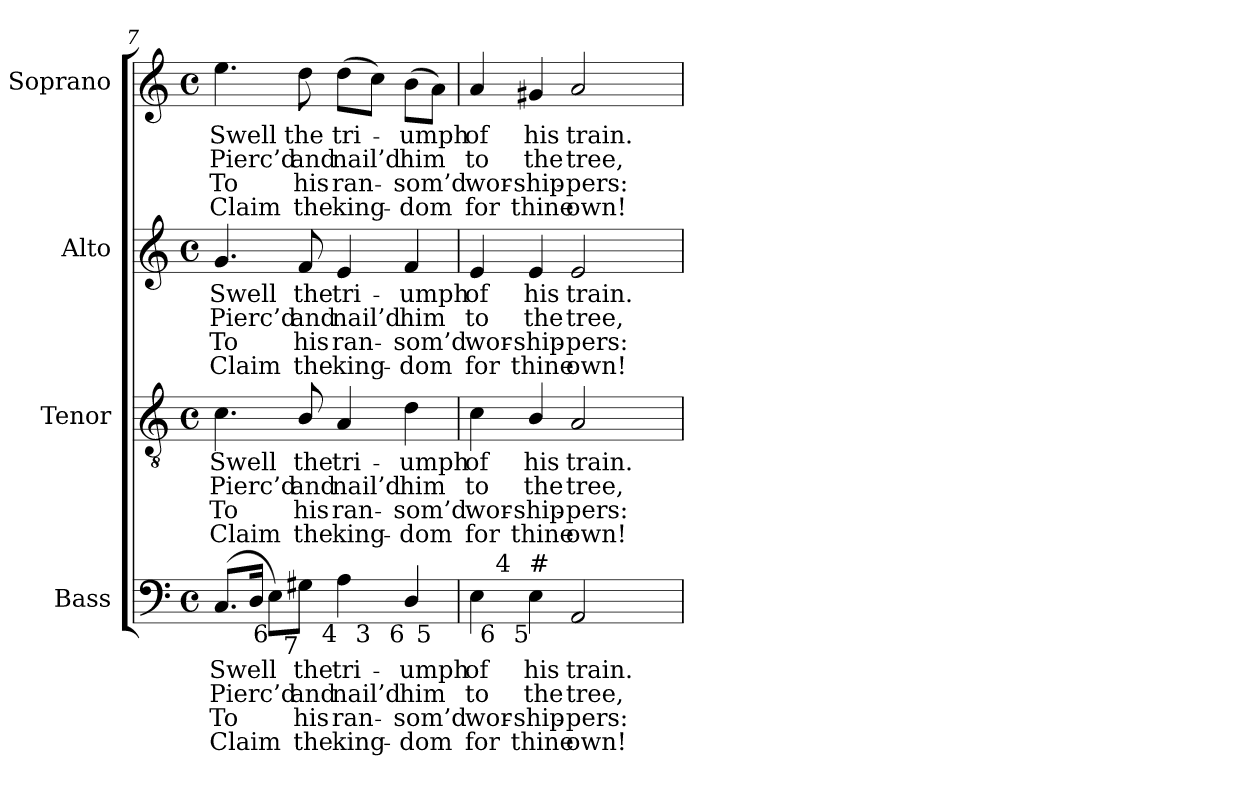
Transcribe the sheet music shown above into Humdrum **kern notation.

**kern	**text	**text	**text	**text	**kern	**text	**text	**text	**text	**kern	**text	**text	**text	**text	**kern	**text	**text	**text	**text
*part4	*part4	*part4	*part4	*part4	*part3	*part3	*part3	*part3	*part3	*part2	*part2	*part2	*part2	*part2	*part1	*part1	*part1	*part1	*part1
*staff4	*staff4	*staff4	*staff4	*staff4	*staff3	*staff3	*staff3	*staff3	*staff3	*staff2	*staff2	*staff2	*staff2	*staff2	*staff1	*staff1	*staff1	*staff1	*staff1
*I"Bass	*	*	*	*	*I"Tenor	*	*	*	*	*I"Alto	*	*	*	*	*I"Soprano	*	*	*	*
*I'B.	*	*	*	*	*I'T.	*	*	*	*	*I'A.	*	*	*	*	*I'S.	*	*	*	*
*clefF4	*	*	*	*	*clefGv2	*	*	*	*	*clefG2	*	*	*	*	*clefG2	*	*	*	*
*	*	*	*	*	*ITrd7c12	*	*	*	*	*	*	*	*	*	*	*	*	*	*
*k[]	*	*	*	*	*k[]	*	*	*	*	*k[]	*	*	*	*	*k[]	*	*	*	*
*C:	*	*	*	*	*C:	*	*	*	*	*C:	*	*	*	*	*C:	*	*	*	*
*M4/4	*	*	*	*	*M4/4	*	*	*	*	*M4/4	*	*	*	*	*M4/4	*	*	*	*
*met(c)	*	*	*	*	*met(c)	*	*	*	*	*met(c)	*	*	*	*	*met(c)	*	*	*	*
=7	=7	=7	=7	=7	=7	=7	=7	=7	=7	=7	=7	=7	=7	=7	=7	=7	=7	=7	=7
!	!LO:LY:b:color=#000000	!LO:LY:b:color=#000000	!LO:LY:b:color=#000000	!LO:LY:b:color=#000000	!	!	!	!	!	!	!	!	!	!	!	!	!	!	!
!	!	!	!	!	!	!LO:LY:b:color=#000000	!LO:LY:b:color=#000000	!LO:LY:b:color=#000000	!LO:LY:b:color=#000000	!	!	!	!	!	!	!	!	!	!
!	!	!	!	!	!	!	!	!	!	!	!LO:LY:b:color=#000000	!LO:LY:b:color=#000000	!LO:LY:b:color=#000000	!LO:LY:b:color=#000000	!	!	!	!	!
!	!	!	!	!	!	!	!	!	!	!	!	!	!	!	!	!LO:LY:b:color=#000000	!LO:LY:b:color=#000000	!LO:LY:b:color=#000000	!LO:LY:b:color=#000000
*^	*	*	*	*	*	*	*	*	*	*	*	*	*	*	*	*	*	*	*
*	*^	*	*	*	*	*	*	*	*	*	*	*	*	*	*	*	*	*	*	*
(8.Ci/L	2ryy	2..ryy	Swell	Pierc’d	To	Claim	4.Ci\	Swell	Pierc’d	To	Claim	4.gi/	Swell	Pierc’d	To	Claim	4.eei\	Swell	Pierc’d	To	Claim
16Di/Jk	.	.	.	.	.	.	.	.	.	.	.	.	.	.	.	.	.	.	.	.	.
!LO:TX:b:rj:t=6	!	!	!	!	!	!	!	!	!	!	!	!	!	!	!	!	!	!	!	!	!
8Ei\L)	.	.	.	.	.	.	.	.	.	.	.	.	.	.	.	.	.	.	.	.	.
!	!	!	!LO:LY:b:color=#000000	!LO:LY:b:color=#000000	!LO:LY:b:color=#000000	!LO:LY:b:color=#000000	!	!	!	!	!	!	!	!	!	!	!	!	!	!	!
!	!	!	!	!	!	!	!	!LO:LY:b:color=#000000	!LO:LY:b:color=#000000	!LO:LY:b:color=#000000	!LO:LY:b:color=#000000	!	!	!	!	!	!	!	!	!	!
!	!	!	!	!	!	!	!	!	!	!	!	!	!LO:LY:b:color=#000000	!LO:LY:b:color=#000000	!LO:LY:b:color=#000000	!LO:LY:b:color=#000000	!	!	!	!	!
!LO:TX:b:rj:t=7	!	!	!	!	!	!	!	!	!	!	!	!	!	!	!	!	!	!	!	!	!
!	!	!	!	!	!	!	!	!	!	!	!	!	!	!	!	!	!	!LO:LY:b:color=#000000	!LO:LY:b:color=#000000	!LO:LY:b:color=#000000	!LO:LY:b:color=#000000
8G#Xi\J	.	.	the	and	his	the	8BBi/	the	and	his	the	8fi/	the	and	his	the	8ddi\	the	and	his	the
!	!	!	!LO:LY:b:color=#000000	!LO:LY:b:color=#000000	!LO:LY:b:color=#000000	!LO:LY:b:color=#000000	!	!	!	!	!	!	!	!	!	!	!	!	!	!	!
!	!	!	!	!	!	!	!	!LO:LY:b:color=#000000	!LO:LY:b:color=#000000	!LO:LY:b:color=#000000	!LO:LY:b:color=#000000	!	!	!	!	!	!	!	!	!	!
!	!	!	!	!	!	!	!	!	!	!	!	!	!LO:LY:b:color=#000000	!LO:LY:b:color=#000000	!LO:LY:b:color=#000000	!LO:LY:b:color=#000000	!	!	!	!	!
!LO:TX:b:rj:t=4	!	!	!	!	!	!	!	!	!	!	!	!	!	!	!	!	!	!	!	!	!
!	!	!	!	!	!	!	!	!	!	!	!	!	!	!	!	!	!	!LO:LY:b:color=#000000	!LO:LY:b:color=#000000	!LO:LY:b:color=#000000	!LO:LY:b:color=#000000
4Ai\	8ryy	.	tri-	nail’d	ran-	-king-	4AAi/	tri-	nail’d	ran-	-king-	4ei/	tri-	nail’d	ran-	-king-	(8ddi\L	tri-	nail’d	ran-	-king-
!	!LO:TX:b:rj:t=3	!	!	!	!	!	!	!	!	!	!	!	!	!	!	!	!	!	!	!	!
.	4.ryy	.	.	.	.	.	.	.	.	.	.	.	.	.	.	.	8cci\J)	.	.	.	.
!	!	!	!LO:LY:b:color=#000000	!LO:LY:b:color=#000000	!LO:LY:b:color=#000000	!LO:LY:b:color=#000000	!	!	!	!	!	!	!	!	!	!	!	!	!	!	!
!	!	!	!	!	!	!	!	!LO:LY:b:color=#000000	!LO:LY:b:color=#000000	!LO:LY:b:color=#000000	!LO:LY:b:color=#000000	!	!	!	!	!	!	!	!	!	!
!	!	!	!	!	!	!	!	!	!	!	!	!	!LO:LY:b:color=#000000	!LO:LY:b:color=#000000	!LO:LY:b:color=#000000	!LO:LY:b:color=#000000	!	!	!	!	!
!LO:TX:b:rj:t=6	!	!	!	!	!	!	!	!	!	!	!	!	!	!	!	!	!	!	!	!	!
!	!	!	!	!	!	!	!	!	!	!	!	!	!	!	!	!	!	!LO:LY:b:color=#000000	!LO:LY:b:color=#000000	!LO:LY:b:color=#000000	!LO:LY:b:color=#000000
4Di/	.	.	-umph	him	-som’d	dom	4Di\	-umph	him	-som’d	dom	4fi/	-umph	him	-som’d	dom	(8bi\L	-umph	him	-som’d	dom
!	!	!LO:TX:b:rj:t=5	!	!	!	!	!	!	!	!	!	!	!	!	!	!	!	!	!	!	!
.	.	8ryy	.	.	.	.	.	.	.	.	.	.	.	.	.	.	8ai\J)	.	.	.	.
*v	*v	*v	*	*	*	*	*	*	*	*	*	*	*	*	*	*	*	*	*	*	*
=8	=8	=8	=8	=8	=8	=8	=8	=8	=8	=8	=8	=8	=8	=8	=8	=8	=8	=8	=8
*^	*	*	*	*	*	*	*	*	*	*	*	*	*	*	*	*	*	*	*
*	*^	*	*	*	*	*	*	*	*	*	*	*	*	*	*	*	*	*	*	*
!	!	!	!LO:LY:b:color=#000000	!LO:LY:b:color=#000000	!LO:LY:b:color=#000000	!LO:LY:b:color=#000000	!	!	!	!	!	!	!	!	!	!	!	!	!	!	!
*v	*v	*v	*	*	*	*	*	*	*	*	*	*	*	*	*	*	*	*	*	*	*
*^	*	*	*	*	*	*	*	*	*	*	*	*	*	*	*	*	*	*	*
*	*^	*	*	*	*	*	*	*	*	*	*	*	*	*	*	*	*	*	*	*
!	!	!	!	!	!	!	!	!LO:LY:b:color=#000000	!LO:LY:b:color=#000000	!LO:LY:b:color=#000000	!LO:LY:b:color=#000000	!	!	!	!	!	!	!	!	!	!
*v	*v	*v	*	*	*	*	*	*	*	*	*	*	*	*	*	*	*	*	*	*	*
*^	*	*	*	*	*	*	*	*	*	*	*	*	*	*	*	*	*	*	*
*	*^	*	*	*	*	*	*	*	*	*	*	*	*	*	*	*	*	*	*	*
!	!	!	!	!	!	!	!	!	!	!	!	!	!LO:LY:b:color=#000000	!LO:LY:b:color=#000000	!LO:LY:b:color=#000000	!LO:LY:b:color=#000000	!	!	!	!	!
*v	*v	*v	*	*	*	*	*	*	*	*	*	*	*	*	*	*	*	*	*	*	*
*^	*	*	*	*	*	*	*	*	*	*	*	*	*	*	*	*	*	*	*
*	*^	*	*	*	*	*	*	*	*	*	*	*	*	*	*	*	*	*	*	*
!	!	!	!	!	!	!	!	!	!	!	!	!	!	!	!	!	!	!LO:LY:b:color=#000000	!LO:LY:b:color=#000000	!LO:LY:b:color=#000000	!LO:LY:b:color=#000000
*	*v	*v	*	*	*	*	*	*	*	*	*	*	*	*	*	*	*	*	*	*	*
4Ei\	16ryy	of	to	wor-	-for	4Ci\	of	to	wor-	-for	4ei/	of	to	wor-	-for	4ai/	of	to	wor-	-for
.	128ryy	.	.	.	.	.	.	.	.	.	.	.	.	.	.	.	.	.	.	.
.	512.ryy	.	.	.	.	.	.	.	.	.	.	.	.	.	.	.	.	.	.	.
!	!LO:TX:b:rj:t=6	!	!	!	!	!	!	!	!	!	!	!	!	!	!	!	!	!	!	!
!	!LO:TX:t=4	!	!	!	!	!	!	!	!	!	!	!	!	!	!	!	!	!	!	!
.	2ryy	.	.	.	.	.	.	.	.	.	.	.	.	.	.	.	.	.	.	.
!	!	!LO:LY:b:color=#000000	!LO:LY:b:color=#000000	!LO:LY:b:color=#000000	!LO:LY:b:color=#000000	!	!	!	!	!	!	!	!	!	!	!	!	!	!	!
!	!	!	!	!	!	!	!LO:LY:b:color=#000000	!LO:LY:b:color=#000000	!LO:LY:b:color=#000000	!LO:LY:b:color=#000000	!	!	!	!	!	!	!	!	!	!
!	!	!	!	!	!	!	!	!	!	!	!	!LO:LY:b:color=#000000	!LO:LY:b:color=#000000	!LO:LY:b:color=#000000	!LO:LY:b:color=#000000	!	!	!	!	!
!LO:TX:b:rj:t=5	!	!	!	!	!	!	!	!	!	!	!	!	!	!	!	!	!	!	!	!
!LO:TX:t=#	!	!	!	!	!	!	!	!	!	!	!	!	!	!	!	!	!	!	!	!
!	!	!	!	!	!	!	!	!	!	!	!	!	!	!	!	!	!LO:LY:b:color=#000000	!LO:LY:b:color=#000000	!LO:LY:b:color=#000000	!LO:LY:b:color=#000000
4Ei\	.	his	the	ship-	-thine	4BBi/	his	the	ship-	-thine	4ei/	his	the	ship-	-thine	4g#Xi/	his	the	ship-	-thine
!	!	!LO:LY:b:color=#000000	!LO:LY:b:color=#000000	!LO:LY:b:color=#000000	!LO:LY:b:color=#000000	!	!	!	!	!	!	!	!	!	!	!	!	!	!	!
!	!	!	!	!	!	!	!LO:LY:b:color=#000000	!LO:LY:b:color=#000000	!LO:LY:b:color=#000000	!LO:LY:b:color=#000000	!	!	!	!	!	!	!	!	!	!
!	!	!	!	!	!	!	!	!	!	!	!	!LO:LY:b:color=#000000	!LO:LY:b:color=#000000	!LO:LY:b:color=#000000	!LO:LY:b:color=#000000	!	!	!	!	!
!	!	!	!	!	!	!	!	!	!	!	!	!	!	!	!	!	!LO:LY:b:color=#000000	!LO:LY:b:color=#000000	!LO:LY:b:color=#000000	!LO:LY:b:color=#000000
2AAi/	.	train.	tree,	pers:	own!	2AAi/	train.	tree,	pers:	own!	2ei/	train.	tree,	pers:	own!	2ai/	train.	tree,	pers:	own!
.	4ryy	.	.	.	.	.	.	.	.	.	.	.	.	.	.	.	.	.	.	.
.	8ryy	.	.	.	.	.	.	.	.	.	.	.	.	.	.	.	.	.	.	.
.	32ryy	.	.	.	.	.	.	.	.	.	.	.	.	.	.	.	.	.	.	.
.	64ryy	.	.	.	.	.	.	.	.	.	.	.	.	.	.	.	.	.	.	.
.	256ryy	.	.	.	.	.	.	.	.	.	.	.	.	.	.	.	.	.	.	.
.	1024ryy	.	.	.	.	.	.	.	.	.	.	.	.	.	.	.	.	.	.	.
*v	*v	*	*	*	*	*	*	*	*	*	*	*	*	*	*	*	*	*	*	*
=	=	=	=	=	=	=	=	=	=	=	=	=	=	=	=	=	=	=	=
*-	*-	*-	*-	*-	*-	*-	*-	*-	*-	*-	*-	*-	*-	*-	*-	*-	*-	*-	*-
